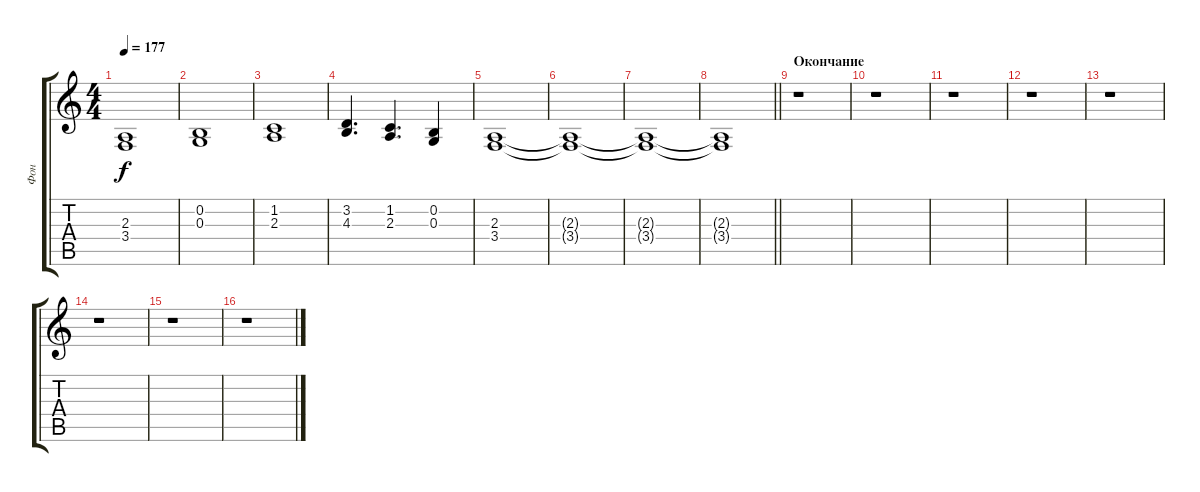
\track ("Фон" "Фон") {instrument pad2warm}
\staff {score tabs}
\tuning (E4 B3 G3 D3 A2 E2) {hide}
\ts (4 4)
\tempo 177
\clef g2
\ks c
(2.3 3.4).1{dy f} |
(0.2 0.3).1 |
(1.2 2.3).1 |
(3.2 4.3).4{d} (1.2 2.3).4{d} (0.2 0.3).4 |
(2.3 3.4).1 |
(2.3{t} 3.4{t}).1 |
(2.3{t} 3.4{t}).1 |
\barLineRight lightlight
(2.3{t} 3.4{t}).1 |
\section ("" "Окончание")
r.1 |
r.1 |
r.1 |
r.1 |
r.1 |
r.1 |
r.1 |
r.1
